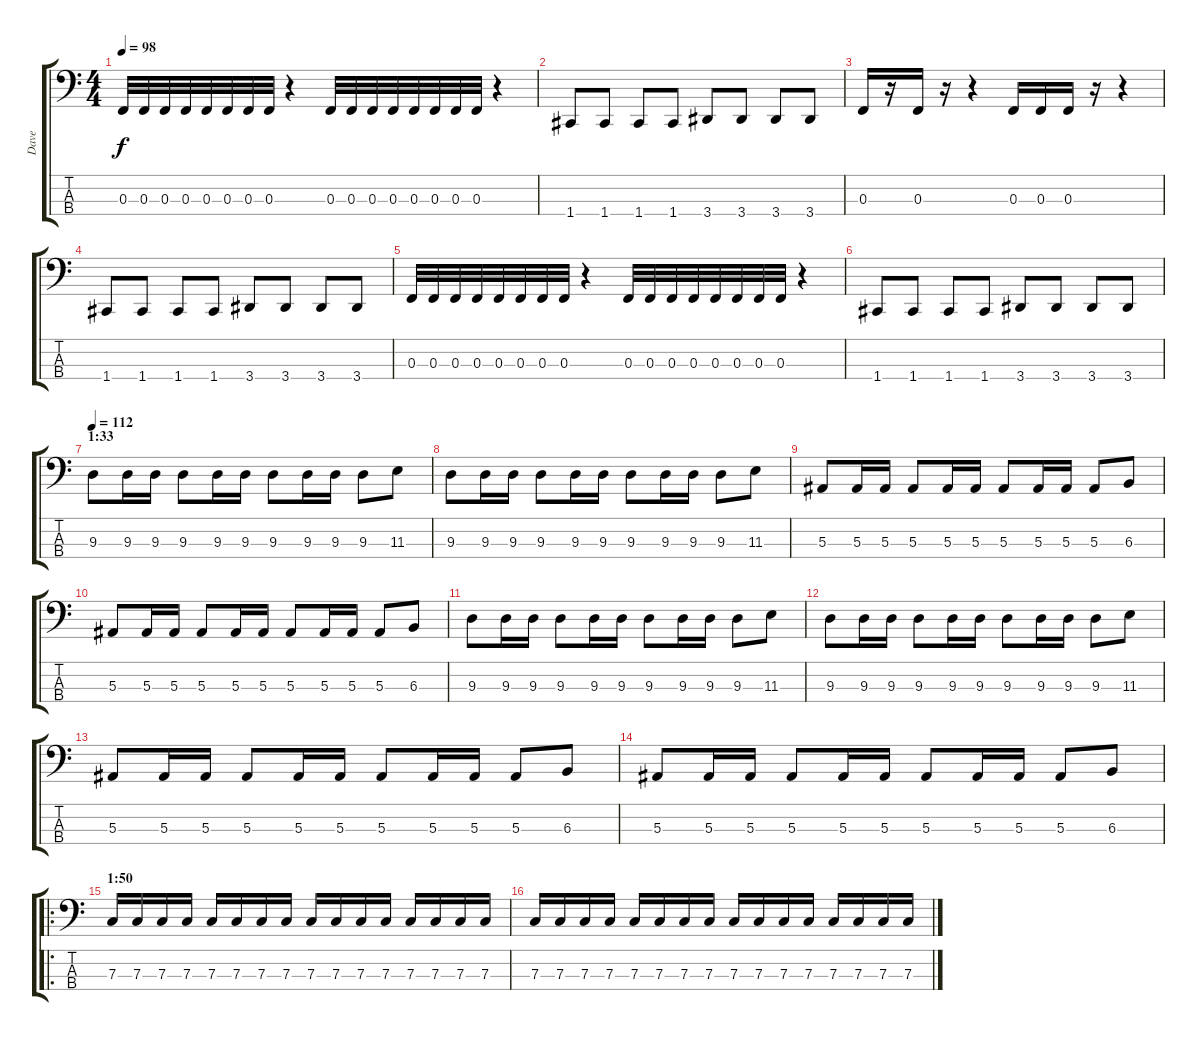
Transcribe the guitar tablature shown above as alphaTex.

\track ("Dave" "Dave") {instrument electricbasspick}
\staff {score tabs}
\tuning (Eb2 Bb1 F1 C1) {hide}
\ts (4 4)
\tempo 98
\clef f4
\ks c
0.3.32{dy f} 0.3.32 0.3.32 0.3.32 0.3.32 0.3.32 0.3.32 0.3.32 r.4 0.3.32 0.3.32 0.3.32 0.3.32 0.3.32 0.3.32 0.3.32 0.3.32 r.4 |
1.4.8 1.4.8 1.4.8 1.4.8 3.4.8 3.4.8 3.4.8 3.4.8 |
0.3.16 r.16 0.3.16 r.16 r.4 0.3.16 0.3.16 0.3.16 r.16 r.4 |
1.4.8 1.4.8 1.4.8 1.4.8 3.4.8 3.4.8 3.4.8 3.4.8 |
0.3.32 0.3.32 0.3.32 0.3.32 0.3.32 0.3.32 0.3.32 0.3.32 r.4 0.3.32 0.3.32 0.3.32 0.3.32 0.3.32 0.3.32 0.3.32 0.3.32 r.4 |
1.4.8 1.4.8 1.4.8 1.4.8 3.4.8 3.4.8 3.4.8 3.4.8 |
\section ("" "1:33")
\tempo 112
9.3.8 9.3.16 9.3.16 9.3.8 9.3.16 9.3.16 9.3.8 9.3.16 9.3.16 9.3.8 11.3.8 |
9.3.8 9.3.16 9.3.16 9.3.8 9.3.16 9.3.16 9.3.8 9.3.16 9.3.16 9.3.8 11.3.8 |
5.3.8 5.3.16 5.3.16 5.3.8 5.3.16 5.3.16 5.3.8 5.3.16 5.3.16 5.3.8 6.3.8 |
5.3.8 5.3.16 5.3.16 5.3.8 5.3.16 5.3.16 5.3.8 5.3.16 5.3.16 5.3.8 6.3.8 |
9.3.8 9.3.16 9.3.16 9.3.8 9.3.16 9.3.16 9.3.8 9.3.16 9.3.16 9.3.8 11.3.8 |
9.3.8 9.3.16 9.3.16 9.3.8 9.3.16 9.3.16 9.3.8 9.3.16 9.3.16 9.3.8 11.3.8 |
5.3.8 5.3.16 5.3.16 5.3.8 5.3.16 5.3.16 5.3.8 5.3.16 5.3.16 5.3.8 6.3.8 |
5.3.8 5.3.16 5.3.16 5.3.8 5.3.16 5.3.16 5.3.8 5.3.16 5.3.16 5.3.8 6.3.8 |
\ro
\section ("" "1:50")
7.3.16 7.3.16 7.3.16 7.3.16 7.3.16 7.3.16 7.3.16 7.3.16 7.3.16 7.3.16 7.3.16 7.3.16 7.3.16 7.3.16 7.3.16 7.3.16 |
7.3.16 7.3.16 7.3.16 7.3.16 7.3.16 7.3.16 7.3.16 7.3.16 7.3.16 7.3.16 7.3.16 7.3.16 7.3.16 7.3.16 7.3.16 7.3.16
